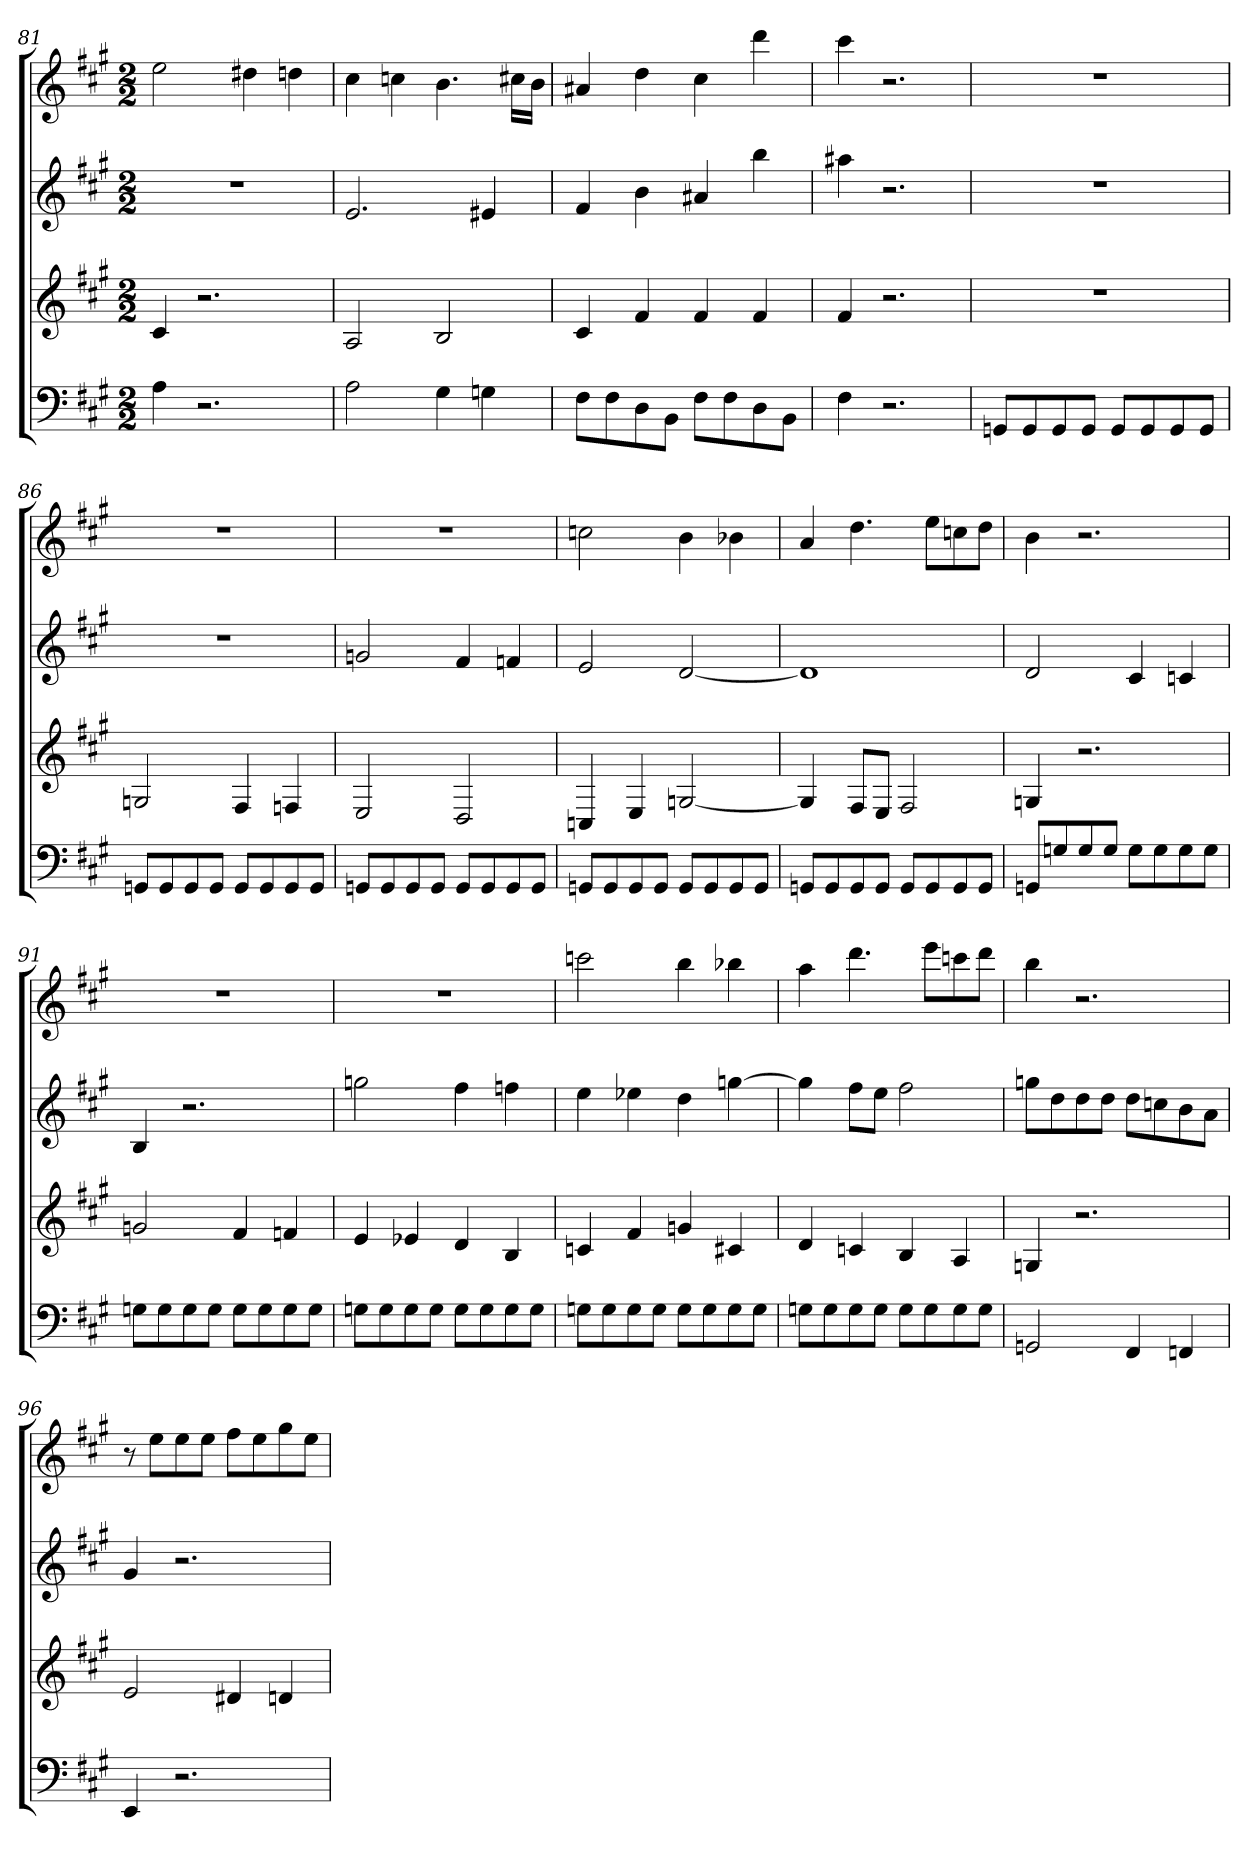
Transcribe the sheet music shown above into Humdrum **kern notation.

**kern	**kern	**kern	**kern
*part4	*part3	*part2	*part1
*staff4	*staff3	*staff2	*staff1
*k[f#c#g#]	*k[f#c#g#]	*k[f#c#g#]	*k[f#c#g#]
*A:	*A:	*A:	*A:
*M2/2	*M2/2	*M2/2	*M2/2
=81	=81	=81	=81
4A	4c#	1r	2ee
2.r	2.r	.	.
.	.	.	4dd#X
.	.	.	4ddn
=82	=82	=82	=82
2A	2A	2.e	4cc#
.	.	.	4ccn
4G#	2B	.	4.b
4Gn	.	4e#X	.
.	.	.	16cc#XLL
.	.	.	16bJJ
=83	=83	=83	=83
8F#L	4c#	4f#	4a#X
8F#	.	.	.
8D	4f#	4b	4dd
8BBJ	.	.	.
8F#L	4f#	4a#X	4cc#
8F#	.	.	.
8D	4f#	4bb	4ddd
8BBJ	.	.	.
=84	=84	=84	=84
4F#	4f#	4aa#X	4ccc#
2.r	2.r	2.r	2.r
=85	=85	=85	=85
8GGnL	1r	1r	1r
8GG	.	.	.
8GG	.	.	.
8GGJ	.	.	.
8GGL	.	.	.
8GG	.	.	.
8GG	.	.	.
8GGJ	.	.	.
=86	=86	=86	=86
8GGnL	2Gn	1r	1r
8GG	.	.	.
8GG	.	.	.
8GGJ	.	.	.
8GGL	4F#	.	.
8GG	.	.	.
8GG	4Fn	.	.
8GGJ	.	.	.
=87	=87	=87	=87
8GGnL	2E	2gn	1r
8GG	.	.	.
8GG	.	.	.
8GGJ	.	.	.
8GGL	2D	4f#	.
8GG	.	.	.
8GG	.	4fn	.
8GGJ	.	.	.
=88	=88	=88	=88
8GGnL	4Cn	2e	2ccn
8GG	.	.	.
8GG	4E	.	.
8GGJ	.	.	.
8GGL	[2Gn	[2d	4b
8GG	.	.	.
8GG	.	.	4b-X
8GGJ	.	.	.
=89	=89	=89	=89
8GGnL	4G]	1d]	4a
8GG	.	.	.
8GG	8F#L	.	4.dd
8GGJ	8EJ	.	.
8GGL	2F#	.	.
8GG	.	.	8eeL
8GG	.	.	8ccn
8GGJ	.	.	8ddJ
=90	=90	=90	=90
8GGnL	4Gn	2d	4b
8Gn	.	.	.
8G	2.r	.	2.r
8GJ	.	.	.
8GL	.	4c#	.
8G	.	.	.
8G	.	4cn	.
8GJ	.	.	.
=91	=91	=91	=91
8GnL	2gn	4B	1r
8G	.	.	.
8G	.	2.r	.
8GJ	.	.	.
8GL	4f#	.	.
8G	.	.	.
8G	4fn	.	.
8GJ	.	.	.
=92	=92	=92	=92
8GnL	4e	2ggn	1r
8G	.	.	.
8G	4e-X	.	.
8GJ	.	.	.
8GL	4d	4ff#	.
8G	.	.	.
8G	4B	4ffn	.
8GJ	.	.	.
=93	=93	=93	=93
8GnL	4cn	4ee	2cccn
8G	.	.	.
8G	4f#	4ee-X	.
8GJ	.	.	.
8GL	4gn	4dd	4bb
8G	.	.	.
8G	4c#X	[4ggn	4bb-X
8GJ	.	.	.
=94	=94	=94	=94
8GnL	4d	4gg]	4aa
8G	.	.	.
8G	4cn	8ff#L	4.ddd
8GJ	.	8eeJ	.
8GL	4B	2ff#	.
8G	.	.	8eeeL
8G	4A	.	8cccn
8GJ	.	.	8dddJ
=95	=95	=95	=95
2GGn	4Gn	8ggnL	4bb
.	.	8dd	.
.	2.r	8dd	2.r
.	.	8ddJ	.
4FF#	.	8ddL	.
.	.	8ccn	.
4FFn	.	8b	.
.	.	8aJ	.
=96	=96	=96	=96
4EE	2e	4g#	8r
.	.	.	8eeL
2.r	.	2.r	8ee
.	.	.	8eeJ
.	4d#X	.	8ff#L
.	.	.	8ee
.	4dn	.	8gg#
.	.	.	8eeJ
=	=	=	=
*-	*-	*-	*-
